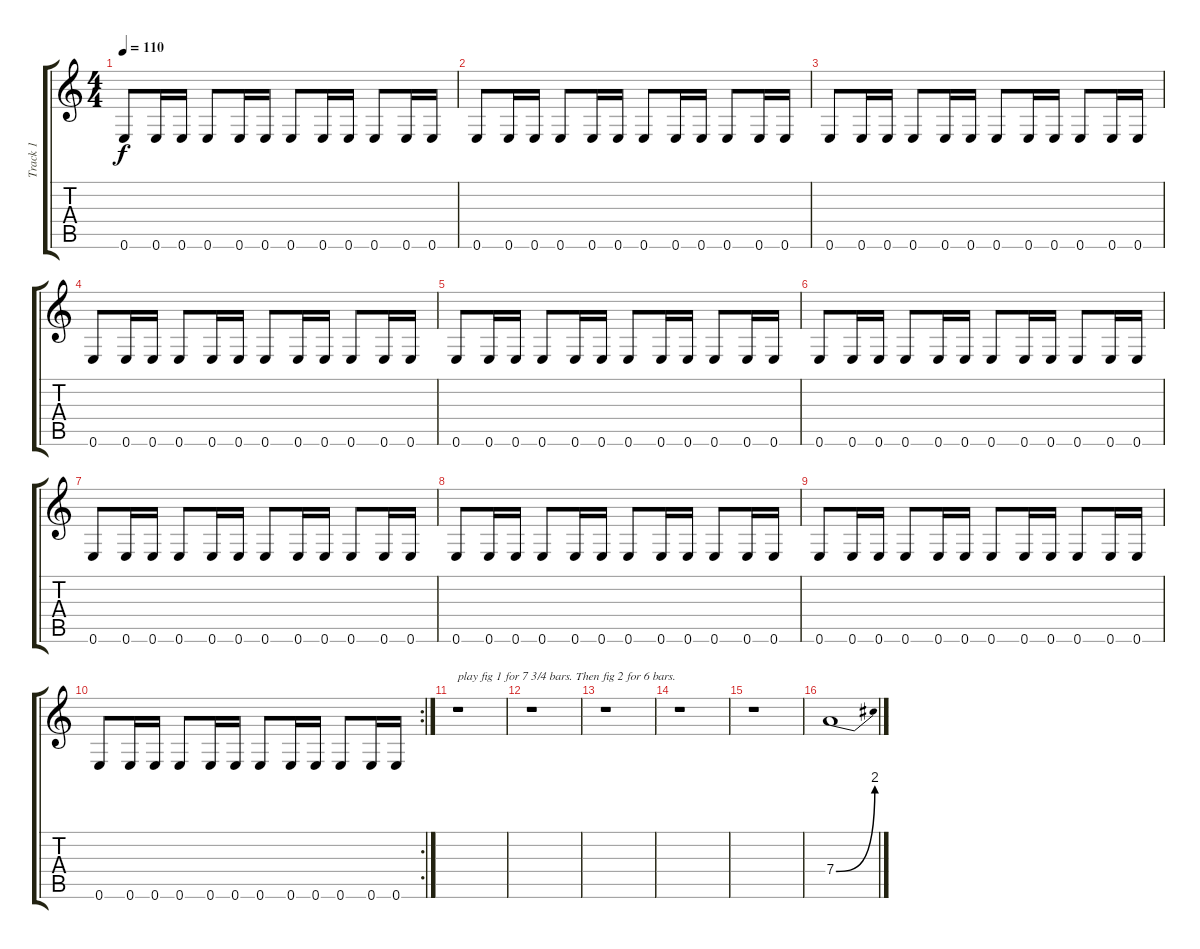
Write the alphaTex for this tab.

\track ("Track 1" "Track 1") {instrument overdrivenguitar}
\staff {score tabs}
\tuning (E4 B3 G3 D3 A2 E2) {hide}
\ts (4 4)
\tempo 110
\clef g2
\ks c
0.6.8{dy f} 0.6.16 0.6.16 0.6.8 0.6.16 0.6.16 0.6.8 0.6.16 0.6.16 0.6.8 0.6.16 0.6.16 |
0.6.8 0.6.16 0.6.16 0.6.8 0.6.16 0.6.16 0.6.8 0.6.16 0.6.16 0.6.8 0.6.16 0.6.16 |
0.6.8 0.6.16 0.6.16 0.6.8 0.6.16 0.6.16 0.6.8 0.6.16 0.6.16 0.6.8 0.6.16 0.6.16 |
0.6.8 0.6.16 0.6.16 0.6.8 0.6.16 0.6.16 0.6.8 0.6.16 0.6.16 0.6.8 0.6.16 0.6.16 |
0.6.8 0.6.16 0.6.16 0.6.8 0.6.16 0.6.16 0.6.8 0.6.16 0.6.16 0.6.8 0.6.16 0.6.16 |
0.6.8 0.6.16 0.6.16 0.6.8 0.6.16 0.6.16 0.6.8 0.6.16 0.6.16 0.6.8 0.6.16 0.6.16 |
0.6.8 0.6.16 0.6.16 0.6.8 0.6.16 0.6.16 0.6.8 0.6.16 0.6.16 0.6.8 0.6.16 0.6.16 |
0.6.8 0.6.16 0.6.16 0.6.8 0.6.16 0.6.16 0.6.8 0.6.16 0.6.16 0.6.8 0.6.16 0.6.16 |
0.6.8 0.6.16 0.6.16 0.6.8 0.6.16 0.6.16 0.6.8 0.6.16 0.6.16 0.6.8 0.6.16 0.6.16 |
\rc 2
0.6.8 0.6.16 0.6.16 0.6.8 0.6.16 0.6.16 0.6.8 0.6.16 0.6.16 0.6.8 0.6.16 0.6.16 |
r.1{txt "play fig 1 for 7 3/4 bars. Then fig 2 for 6 bars."} |
r.1 |
r.1 |
r.1 |
r.1 |
7.4{be (bend 0 0 60 8)}.1
